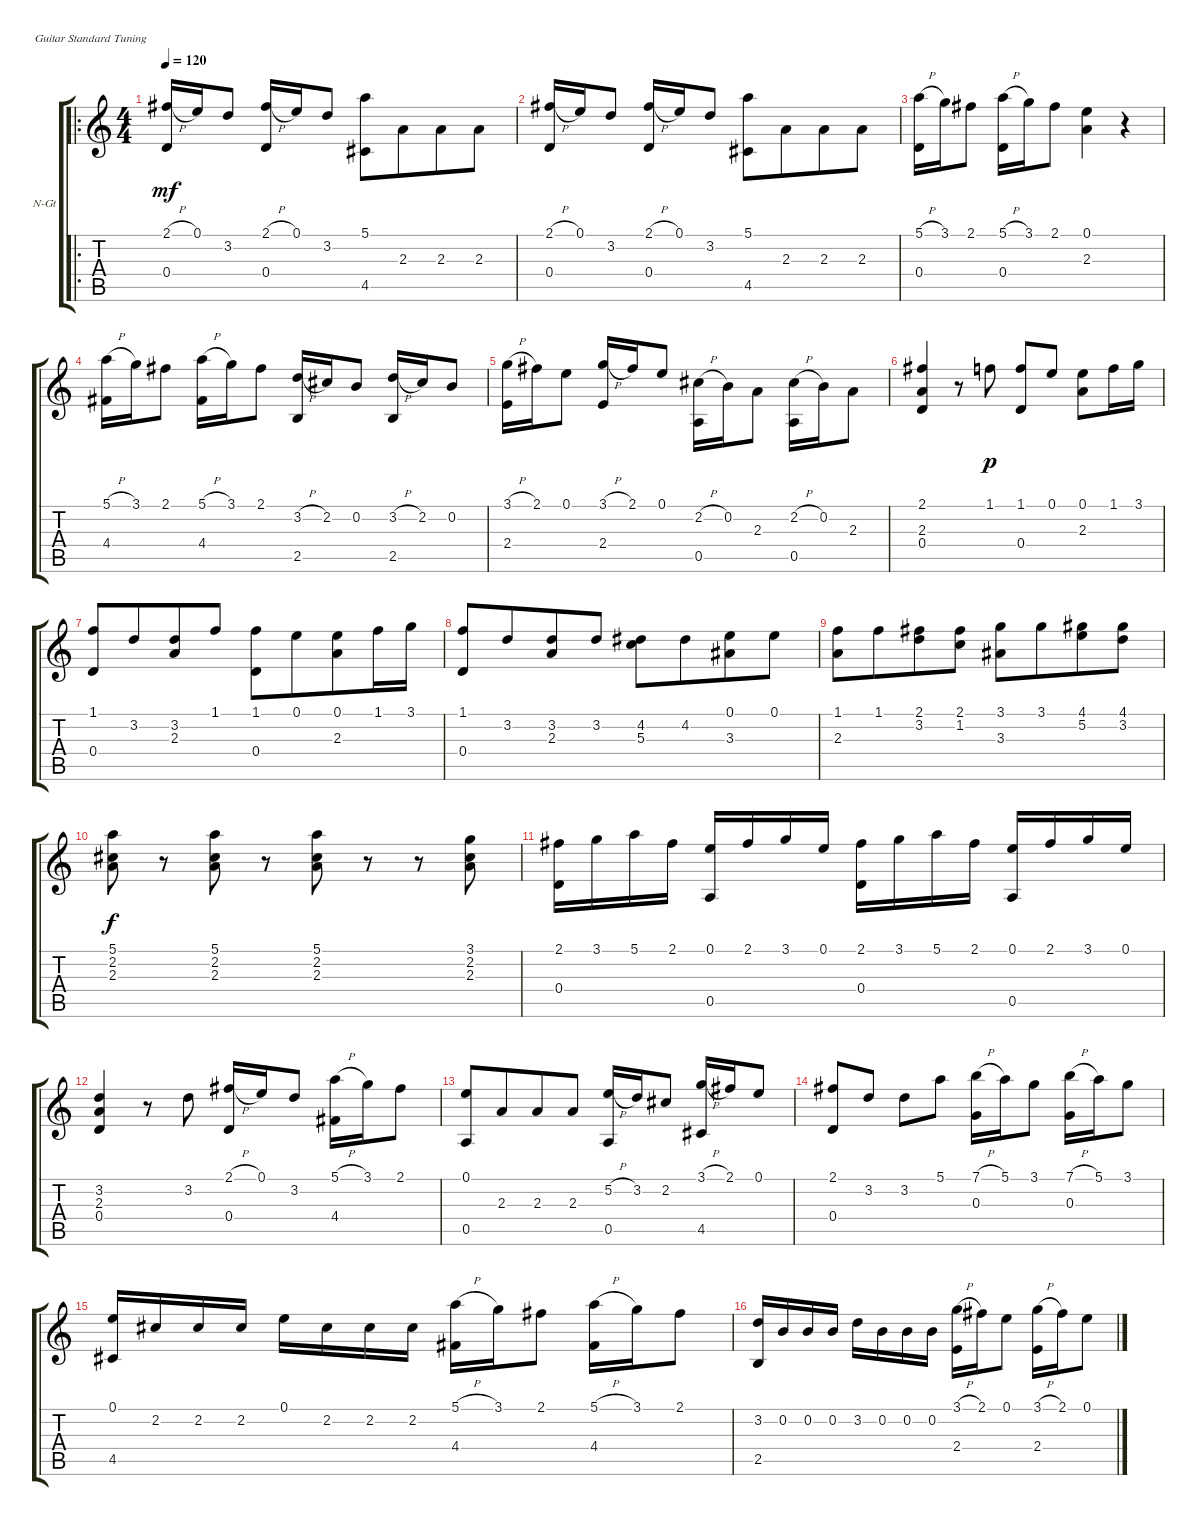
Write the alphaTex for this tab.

\defaultSystemsLayout 4
\bracketExtendMode groupsimilarinstruments
\firstSystemTrackNameOrientation horizontal
\otherSystemsTrackNameOrientation horizontal
\track ("Nylon Guitar" "N-Gt") {instrument acousticguitarnylon}
\staff {score tabs}
\tuning (E4 B3 G3 D3 A2 E2)
\ro
\ts (4 4)
\tempo 120
\clef g2
\ks c
(2.1{h} 0.4).16{dy mf instrument acousticguitarnylon} 0.1.16 3.2.8 (2.1{h} 0.4).16 0.1.16 3.2.8 (5.1 4.5).8{beam merge} 2.3.8{beam merge} 2.3.8{beam merge} 2.3.8 |
(2.1{h} 0.4).16 0.1.16 3.2.8 (2.1{h} 0.4).16 0.1.16 3.2.8 (5.1 4.5).8{beam merge} 2.3.8{beam merge} 2.3.8{beam merge} 2.3.8 |
(5.1{h} 0.4).16 3.1.16 2.1.8 (5.1{h} 0.4).16 3.1.16 2.1.8 (0.1 2.3).4 r.4 |
(5.1{h} 4.4).16 3.1.16 2.1.8 (5.1{h} 4.4).16 3.1.16 2.1.8 (3.2{h} 2.5).16 2.2.16 0.2.8 (3.2{h} 2.5).16 2.2.16 0.2.8 |
(3.1{h} 2.4).16 2.1.16 0.1.8 (3.1{h} 2.4).16 2.1.16 0.1.8 (2.2{h} 0.5).16{beam invert} 0.2.16 2.3.8 (2.2{h} 0.5).16{beam invert} 0.2.16 2.3.8 |
(2.1 2.3 0.4).4 r.8 1.1.8{dy p} (1.1 0.4).8 0.1.8 (0.1 2.3).8 1.1.16 3.1.16 |
(1.1 0.4).8{beam merge} 3.2.8{beam merge} (3.2 2.3).8{beam merge} 1.1.8 (1.1 0.4).8{beam merge} 0.1.8{beam merge} (0.1 2.3).8{beam merge} 1.1.16{beam merge} 3.1.16 |
(1.1 0.4).8{beam merge} 3.2.8{beam merge} (3.2 2.3).8{beam merge} 3.2.8 (4.2 5.3).8{beam merge} 4.2.8{beam merge} (0.1 3.3).8{beam merge} 0.1.8 |
(1.1 2.3).8{beam merge} 1.1.8{beam merge} (2.1 3.2).8{beam merge} (2.1 1.2).8 (3.1 3.3).8{beam merge} 3.1.8{beam merge} (4.1 5.2).8{beam merge} (4.1 3.2).8 |
(5.1 2.2 2.3).8{dy f} r.8 (5.1 2.2 2.3).8 r.8 (5.1 2.2 2.3).8 r.8 r.8 (3.1 2.2 2.3).8 |
(2.1 0.4).16 3.1.16 5.1.16 2.1.16 (0.1 0.5).16 2.1.16 3.1.16 0.1.16 (2.1 0.4).16 3.1.16 5.1.16 2.1.16 (0.1 0.5).16 2.1.16 3.1.16 0.1.16 |
(3.2 2.3 0.4).4 r.8 3.2.8 (2.1{h} 0.4).16 0.1.16 3.2.8 (5.1{h} 4.4).16 3.1.16 2.1.8 |
(0.1 0.5).8{beam merge} 2.3.8{beam merge} 2.3.8{beam merge} 2.3.8 (5.2{h} 0.5).16 3.2.16 2.2.8 (3.1{h} 4.5).16 2.1.16 0.1.8 |
(2.1 0.4).8 3.2.8 3.2.8 5.1.8 (7.1{h} 0.3).16 5.1.16 3.1.8 (7.1{h} 0.3).16 5.1.16 3.1.8 |
(0.1 4.5).16 2.2.16 2.2.16 2.2.16 0.1.16 2.2.16 2.2.16 2.2.16 (5.1{h} 4.4).16 3.1.16 2.1.8 (5.1{h} 4.4).16 3.1.16 2.1.8 |
(3.2 2.5).16 0.2.16 0.2.16 0.2.16 3.2.16 0.2.16 0.2.16 0.2.16 (3.1{h} 2.4).16 2.1.16 0.1.8 (3.1{h} 2.4).16 2.1.16 0.1.8
